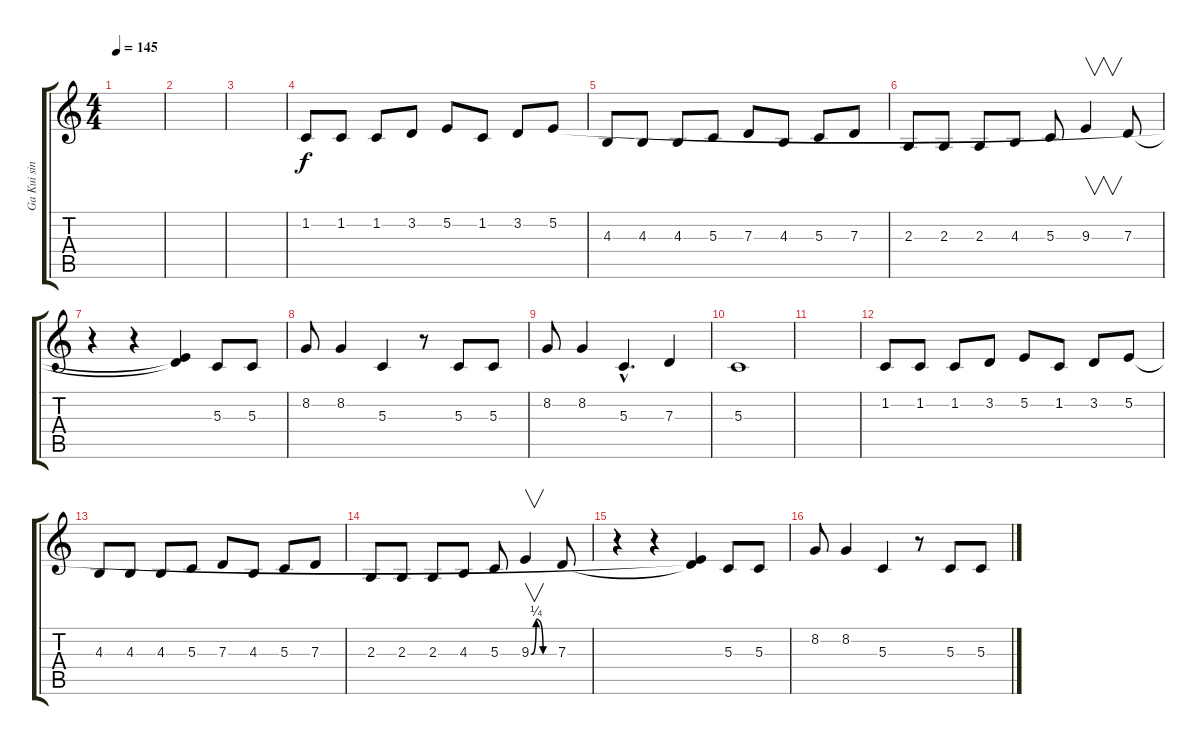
\track ("Ga Kui sing" "Ga Kui sin") {instrument viola}
\staff {score tabs}
\tuning (E4 B3 G3 D3 A2 E2) {hide}
\ts (4 4)
\tempo 145
\clef g2
\ks c
|
|
|
1.2.8 1.2.8 1.2.8 3.2.8 5.2.8 1.2.8 3.2.8 5.2.8 |
4.3.8 4.3.8 4.3.8 5.3.8 7.3.8 4.3.8 5.3.8 7.3.8 |
2.3.8 2.3.8 2.3.8 4.3.8 5.3.8 9.3.4{v} 7.3.8 |
r.4 r.4 (5.2{t} 7.3{t}).4 5.3.8 5.3.8 |
8.2.8 8.2.4 5.3.4 r.8 5.3.8 5.3.8 |
8.2.8 8.2.4 5.3{hac}.4{d} 7.3.4 |
5.3.1 |
|
1.2.8 1.2.8 1.2.8 3.2.8 5.2.8 1.2.8 3.2.8 5.2.8 |
4.3.8 4.3.8 4.3.8 5.3.8 7.3.8 4.3.8 5.3.8 7.3.8 |
2.3.8 2.3.8 2.3.8 4.3.8 5.3.8 9.3{be (custom 0 0 13 1 31 0 58 0 60 0)}.4{v} 7.3.8 |
r.4 r.4 (5.2{t} 7.3{t}).4 5.3.8 5.3.8 |
8.2.8 8.2.4 5.3.4 r.8 5.3.8 5.3.8
